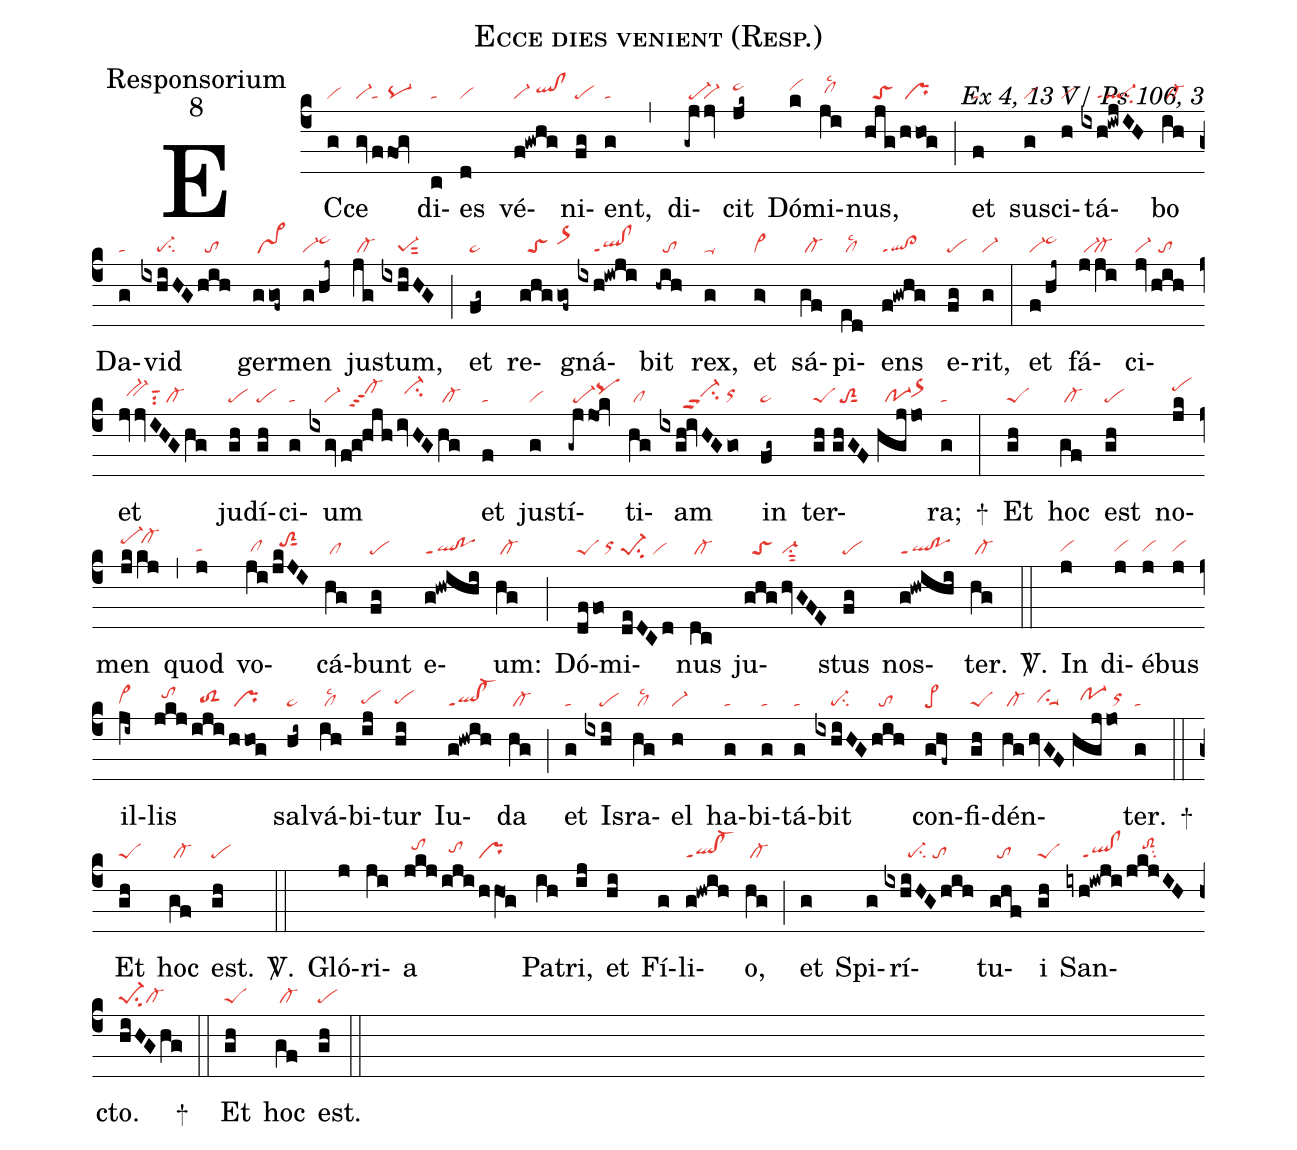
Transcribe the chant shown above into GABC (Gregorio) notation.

name:Ecce dies venient (Resp.);
office-part:Responsorium;
mode:8;
commentary:Ex 4, 13 V/ Ps 106, 3;
nabc-lines:1;
%%
(c4)
EC(g|vi)ce(gv|vi-|/f|ta|fOg|pq-) di(c|ta)es(d|vi) vé(f!gwhg|vi-/qlhh!clhh)ni(fg|pe)ent,(g|ta) (,)
di(-gj|/pe-|jv|vi-)cit(jk~|pe~hi) Dó(k|vihi)mi(ji|/clhhlsc2)nus,(hjg|//toS|/hhog|/pr) (;)
et(f|ta) su(g|vi)sci(h|vi)tá(ixh!iwjIH|////ql-ppt1su2)bo(ih|/cl-) Da(g|ta)vid(ixhiHG|////pe-su2|hih|//to) ger(ggof~|/vs>)men(g/hj~|vi-pe~hi) jus(jg|/cl-)tum,(ixhiHG|////pe-1sut2) (;)
et(fg~|pe~) re(ghg|//toS|gof~|or>hi)gná(ixh!iwji|////ql!clppt1)bit(-hih|//to) rex,(g|ta-) et(g>|vi>) sá(gf|/cl-)pi(ed|/cllsc2)ens(f!gwhg|ql!cl>ppt1) e(fg|pe)rit,(g|vi-) (:)
et(f/hj~|vi-pe~hi) fá(j|/vi-|ji|cl-)ci(jv|vi-|/hih|//to)et(jvjvIHGhg|//bv-hhsut1su2/cl-) ju(gh|pe)dí(gh|pe)ci(g|ta)um(ixgv|////vi-|/f!g!hjh|//cl-hippt3|/ivHG|//ci-hi|hg|/cl-) et(f|ta) jus(g|vi)tí(-gjjOk|/pe-pqhi)ti(hg|/cl)am(ixgh!ivHGgo|//////vi-hhppu2su2/orhh) in(fg~|pe~) ter(gh|peS|//ghGF|//toS2sut1|//hgj|//po-1|j>o|or>hh)ra;(g|ta) +(:)
Et(gh|peS) hoc(gf|/cl-) est(gh|pe) no(jk|pehj)men(jk|pe-hj|kj|/cl-hj) (,)
quod(j|tahg) vo(ji|/clhg|/jkJI|//toS2hisut1)cá(hg|/cl)bunt(fg|pe) e(g!hwihi|ql!poppt1)um:(hg|/cl-) (;)
Dó(dffo|peS/orhh)mi(deDCd|pe-1su2/vi)nus(dc|/cl-) ju(ghg|//toS|/hvGFE|vi-su1sut2)stus(fg|pe) nos(g!hwihi|ql!poppt1)ter.(hg|/cl-) <sp>V/</sp>.(::)
In(j|vihg) di(j|vihg)é(j|vihg)bus(j|vihg) il(ji~|cl~hg)lis(jkj|//tohi|/iji|//toS2hg|/hhog|/pr) sal(hi~|pe~)vá(ih|/cllsc2)bi(ij|pehg)tur(hi|pehg) Iu(g!hwih|ql!cl-ppt1)da(hg|/cl-) (;)
et(g|ta) Is(ixhi|////pe)ra(hg|/cllsc2)el(h|vi-) ha(g|ta)bi(g|ta)tá(g|ta)bit(ixhiHG|////pe-su2|hih|//to) con(ghf~|pe>)fi(gh|peS)dén(hg|/cl-|hvGF|//vihgsu1suu1|//hgjjo|//po-1hh/orhh)ter.(g|ta) +(::)
Et(gh|peS) hoc(gf|/cl-) est.(gh|pe) <sp>V/</sp>.(::)
Gló(j)ri(ji)a(jkj|//tohi|/iji|//tohh|/hhO1g|pr) Pa(ih)tri,(ij)
et(hi) Fí(g)li(g!hwih|ql!cl-ppt1)o,(hg|/cl-) (;)
et(g) Spi(g)rí(ixhiHGhih|//////pe-su2/to)tu(ghf|//to)i(gh|peS)
San(iyh!iwji|////ql!clppt1|/jkjIH|////toS2hisu2)cto.(hiHGhg|pe-1su2cl-) +(::)
Et(gh|peS) hoc(gf|/cl-) est.(gh|pe) (::)
